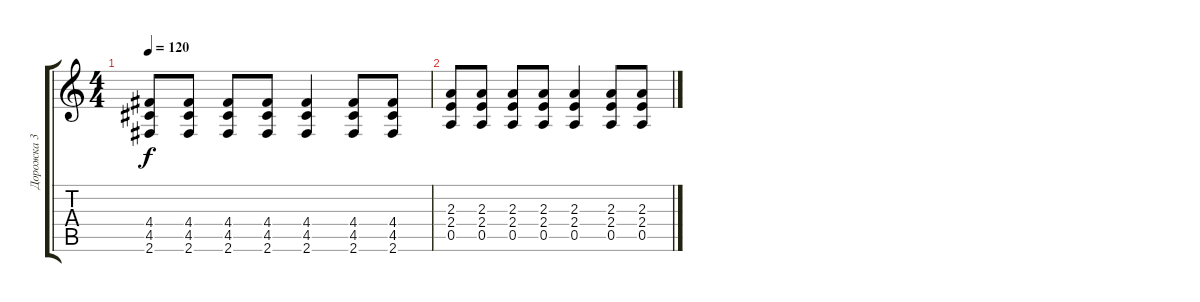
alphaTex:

\track ("Дорожка 3" "Дорожка 3") {instrument distortionguitar}
\staff {score tabs}
\tuning (E4 B3 G3 D3 A2 E2) {hide}
\ts (4 4)
\tempo 120
\clef g2
\ks c
(4.4 4.5 2.6).8{dy f} (4.4 4.5 2.6).8 (4.4 4.5 2.6).8 (4.4 4.5 2.6).8 (4.4 4.5 2.6).4 (4.4 4.5 2.6).8 (4.4 4.5 2.6).8 |
(2.3 2.4 0.5).8 (2.3 2.4 0.5).8 (2.3 2.4 0.5).8 (2.3 2.4 0.5).8 (2.3 2.4 0.5).4 (2.3 2.4 0.5).8 (2.3 2.4 0.5).8
